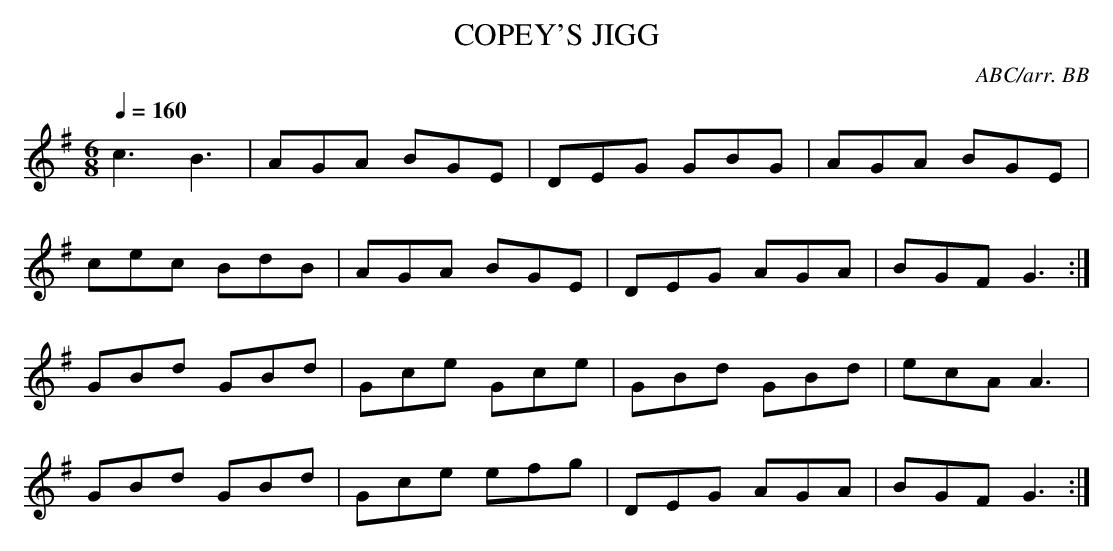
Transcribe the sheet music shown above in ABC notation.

X:1
T:COPEY'S JIGG
C:ABC/arr. BB
Q:1/4=160
L:1/8
M:6/8
K:G
c3 B3|AGA BGE|DEG GBG|AGA BGE|
cec BdB|AGA BGE|DEG AGA|BGF G3 :|
GBd GBd|Gce Gce|GBd GBd|ecA A3|
GBd GBd|Gce efg|DEG AGA|BGF G3 :|
